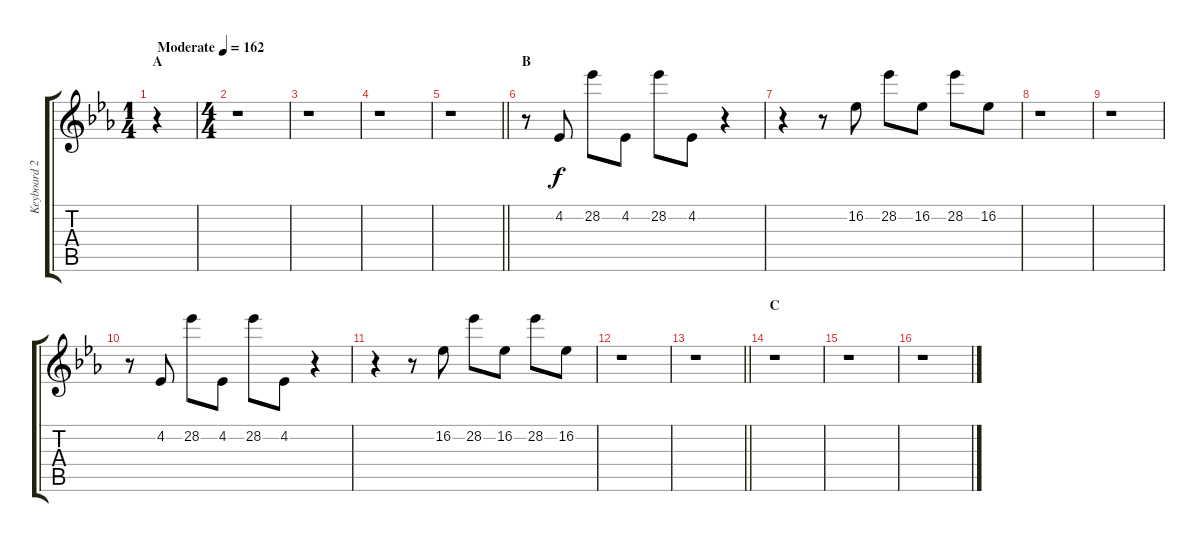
\track ("Keyboard 2" "Keyboard 2") {instrument lead1square}
\staff {score tabs}
\tuning (E4 B3 G3 D3 A2 E2) {hide}
\ts (1 4)
\section ("" "A")
\tempo (162 "Moderate")
\clef g2
\ks eb
r.4{dy f instrument lead1square} |
\ts (4 4)
r.1 |
r.1 |
r.1 |
\barLineRight lightlight
r.1 |
\section ("" "B")
r.8 4.2.8 28.2.8 4.2.8 28.2.8 4.2.8 r.4 |
r.4 r.8 16.2.8 28.2.8 16.2.8 28.2.8 16.2.8 |
r.1 |
r.1 |
r.8 4.2.8 28.2.8 4.2.8 28.2.8 4.2.8 r.4 |
r.4 r.8 16.2.8 28.2.8 16.2.8 28.2.8 16.2.8 |
r.1 |
\barLineRight lightlight
r.1 |
\section ("" "C")
r.1 |
r.1 |
r.1
